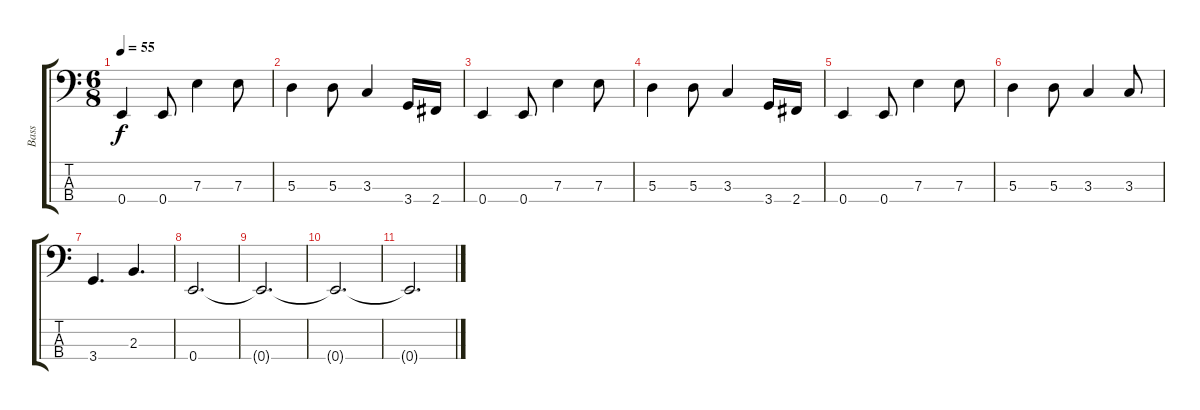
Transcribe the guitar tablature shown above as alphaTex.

\track ("Bass" "Bass") {instrument electricbasspick}
\staff {score tabs}
\tuning (G2 D2 A1 E1) {hide}
\ts (6 8)
\tempo 55
\clef f4
\ks c
0.4.4{dy f instrument electricbasspick} 0.4.8 7.3.4 7.3.8 |
5.3.4 5.3.8 3.3.4 3.4.16 2.4.16 |
0.4.4 0.4.8 7.3.4 7.3.8 |
5.3.4 5.3.8 3.3.4 3.4.16 2.4.16 |
0.4.4 0.4.8 7.3.4 7.3.8 |
5.3.4 5.3.8 3.3.4 3.3.8 |
3.4.4{d} 2.3.4{d} |
0.4.2{d} |
0.4{t}.2{d} |
0.4{t}.2{d} |
0.4{t}.2{d}
